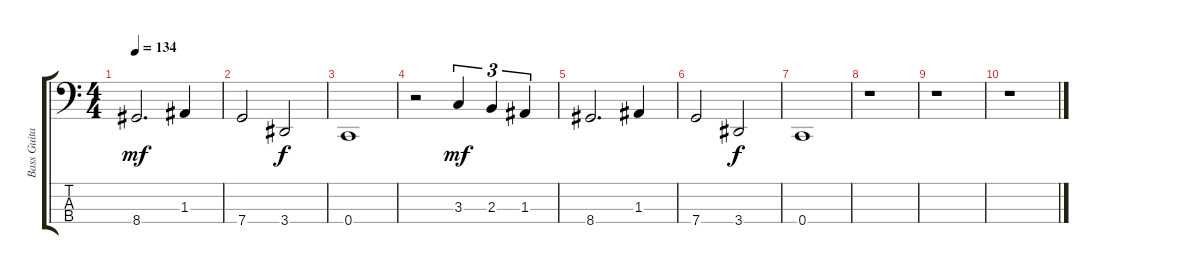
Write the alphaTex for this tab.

\track ("Bass Guitar" "Bass Guita") {instrument electricguitarclean}
\staff {score tabs}
\tuning (G2 D2 A1 C1) {hide}
\ts (4 4)
\tempo 134
\clef f4
\ks c
8.4.2{d dy mf} 1.3.4 |
7.4.2 3.4.2{dy f} |
0.4.1 |
r.2 3.3.4{tu (3 2) dy mf} 2.3.4{tu (3 2)} 1.3.4{tu (3 2)} |
8.4.2{d} 1.3.4 |
7.4.2 3.4.2{dy f} |
0.4.1 |
r.1 |
r.1 |
r.1
